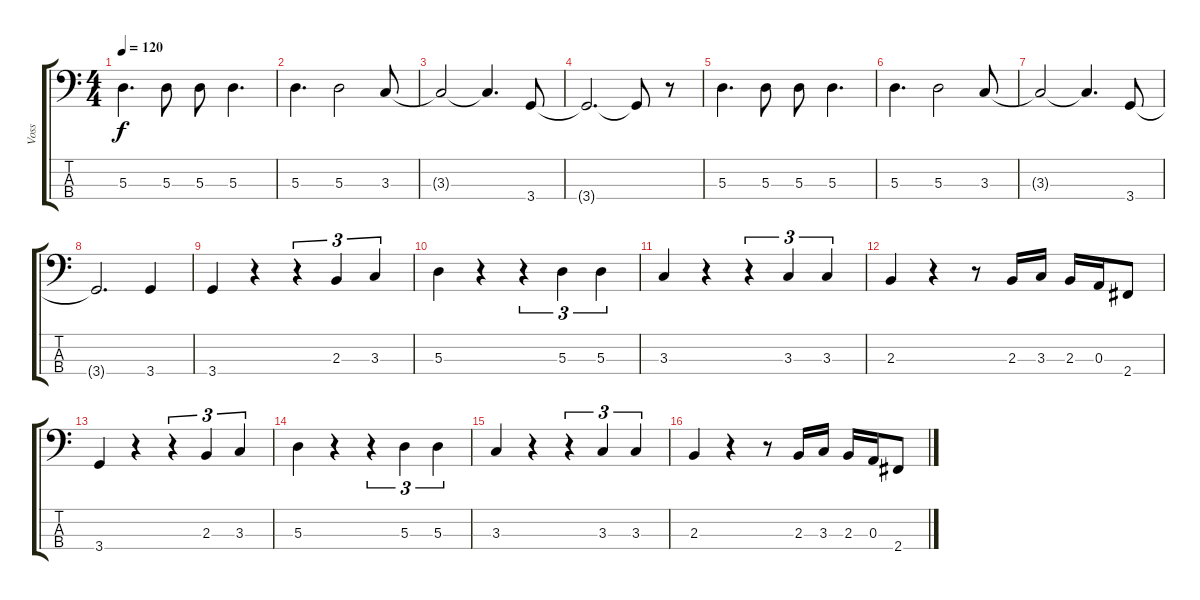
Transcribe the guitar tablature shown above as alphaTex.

\track ("Voss" "Voss") {instrument electricbassfinger}
\staff {score tabs}
\tuning (G2 D2 A1 E1) {hide}
\ts (4 4)
\tempo 120
\clef f4
\ks c
5.3.4{d dy f} 5.3.8 5.3.8 5.3.4{d} |
5.3.4{d} 5.3.2 3.3.8 |
3.3{t}.2 3.3{t}.4{d} 3.4.8 |
3.4{t}.2{d} 3.4{t}.8 r.8 |
5.3.4{d} 5.3.8 5.3.8 5.3.4{d} |
5.3.4{d} 5.3.2 3.3.8 |
3.3{t}.2 3.3{t}.4{d} 3.4.8 |
3.4{t}.2{d} 3.4.4 |
3.4.4 r.4 r.4{tu (3 2)} 2.3.4{tu (3 2)} 3.3.4{tu (3 2)} |
5.3.4 r.4 r.4{tu (3 2)} 5.3.4{tu (3 2)} 5.3.4{tu (3 2)} |
3.3.4 r.4 r.4{tu (3 2)} 3.3.4{tu (3 2)} 3.3.4{tu (3 2)} |
2.3.4 r.4 r.8 2.3.16 3.3.16 2.3.16 0.3.16 2.4.8 |
3.4.4 r.4 r.4{tu (3 2)} 2.3.4{tu (3 2)} 3.3.4{tu (3 2)} |
5.3.4 r.4 r.4{tu (3 2)} 5.3.4{tu (3 2)} 5.3.4{tu (3 2)} |
3.3.4 r.4 r.4{tu (3 2)} 3.3.4{tu (3 2)} 3.3.4{tu (3 2)} |
2.3.4 r.4 r.8 2.3.16 3.3.16 2.3.16 0.3.16 2.4.8
